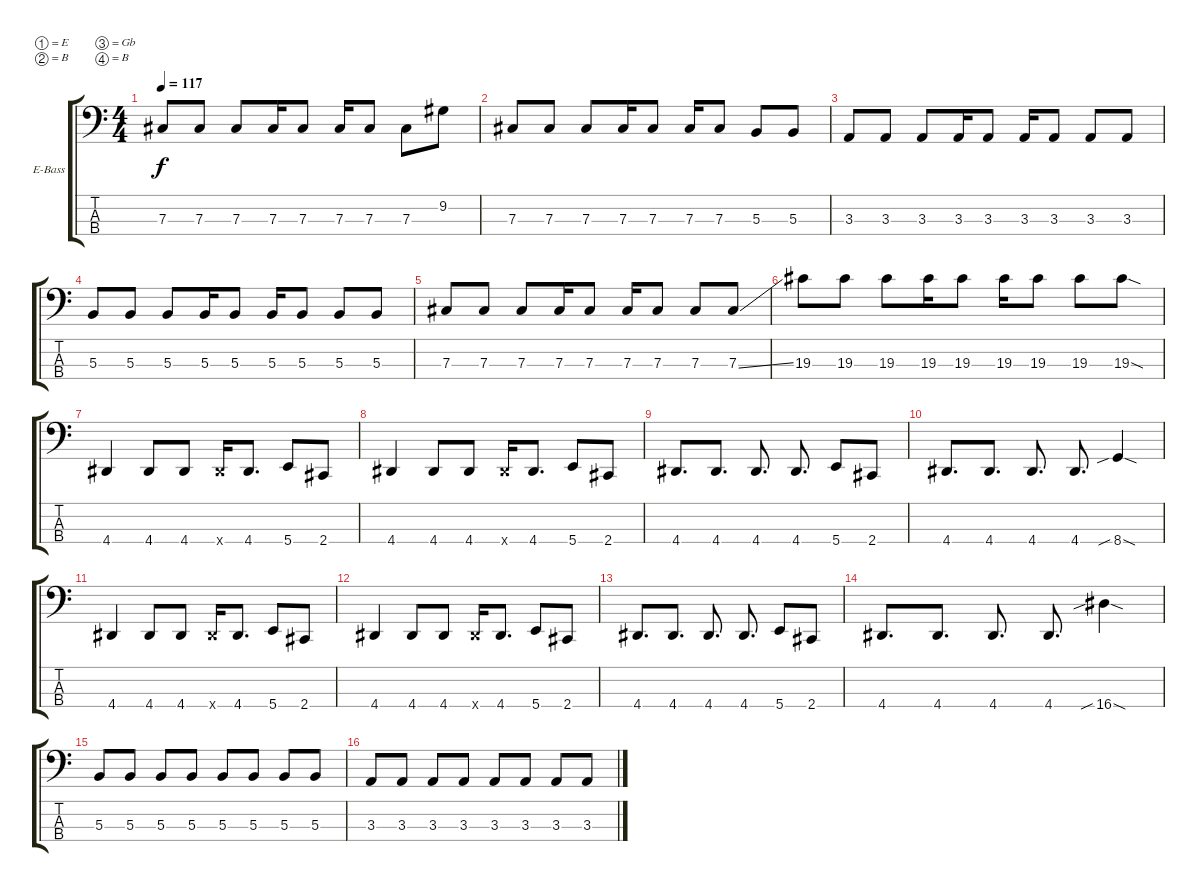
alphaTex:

\bracketExtendMode groupsimilarinstruments
\firstSystemTrackNameOrientation horizontal
\otherSystemsTrackNameOrientation horizontal
\track ("Bass - B" "E-Bass") {instrument electricbassfinger}
\staff {score tabs}
\tuning (E2 B1 Gb1 B0)
\ts (4 4)
\tempo 117
\clef f4
\ks c
7.3.8{dy f} 7.3.8 7.3.8 7.3.16 7.3.8 7.3.16 7.3.8 7.3.8 9.2.8 |
7.3.8 7.3.8 7.3.8 7.3.16 7.3.8 7.3.16 7.3.8 5.3.8 5.3.8 |
3.3.8 3.3.8 3.3.8 3.3.16 3.3.8 3.3.16 3.3.8 3.3.8 3.3.8 |
5.3.8 5.3.8 5.3.8 5.3.16 5.3.8 5.3.16 5.3.8 5.3.8 5.3.8 |
7.3.8 7.3.8 7.3.8 7.3.16 7.3.8 7.3.16 7.3.8 7.3.8 7.3{ss}.8 |
19.3.8 19.3.8 19.3.8 19.3.16 19.3.8 19.3.16 19.3.8 19.3.8 19.3{sod}.8 |
4.4.4 4.4.8 4.4.8 4.4{x}.16 4.4.8{d} 5.4.8 2.4.8 |
4.4.4 4.4.8 4.4.8 4.4{x}.16 4.4.8{d} 5.4.8 2.4.8 |
4.4.8{d} 4.4.8{d} 4.4.8{d} 4.4.8{d} 5.4.8 2.4.8 |
4.4.8{d} 4.4.8{d} 4.4.8{d} 4.4.8{d} 8.4{sib sod}.4 |
4.4.4 4.4.8 4.4.8 4.4{x}.16 4.4.8{d} 5.4.8 2.4.8 |
4.4.4 4.4.8 4.4.8 4.4{x}.16 4.4.8{d} 5.4.8 2.4.8 |
4.4.8{d} 4.4.8{d} 4.4.8{d} 4.4.8{d} 5.4.8 2.4.8 |
4.4.8{d} 4.4.8{d} 4.4.8{d} 4.4.8{d} 16.4{sib sod}.4 |
5.3.8 5.3.8 5.3.8 5.3.8 5.3.8 5.3.8 5.3.8 5.3.8 |
3.3.8 3.3.8 3.3.8 3.3.8 3.3.8 3.3.8 3.3.8 3.3.8
